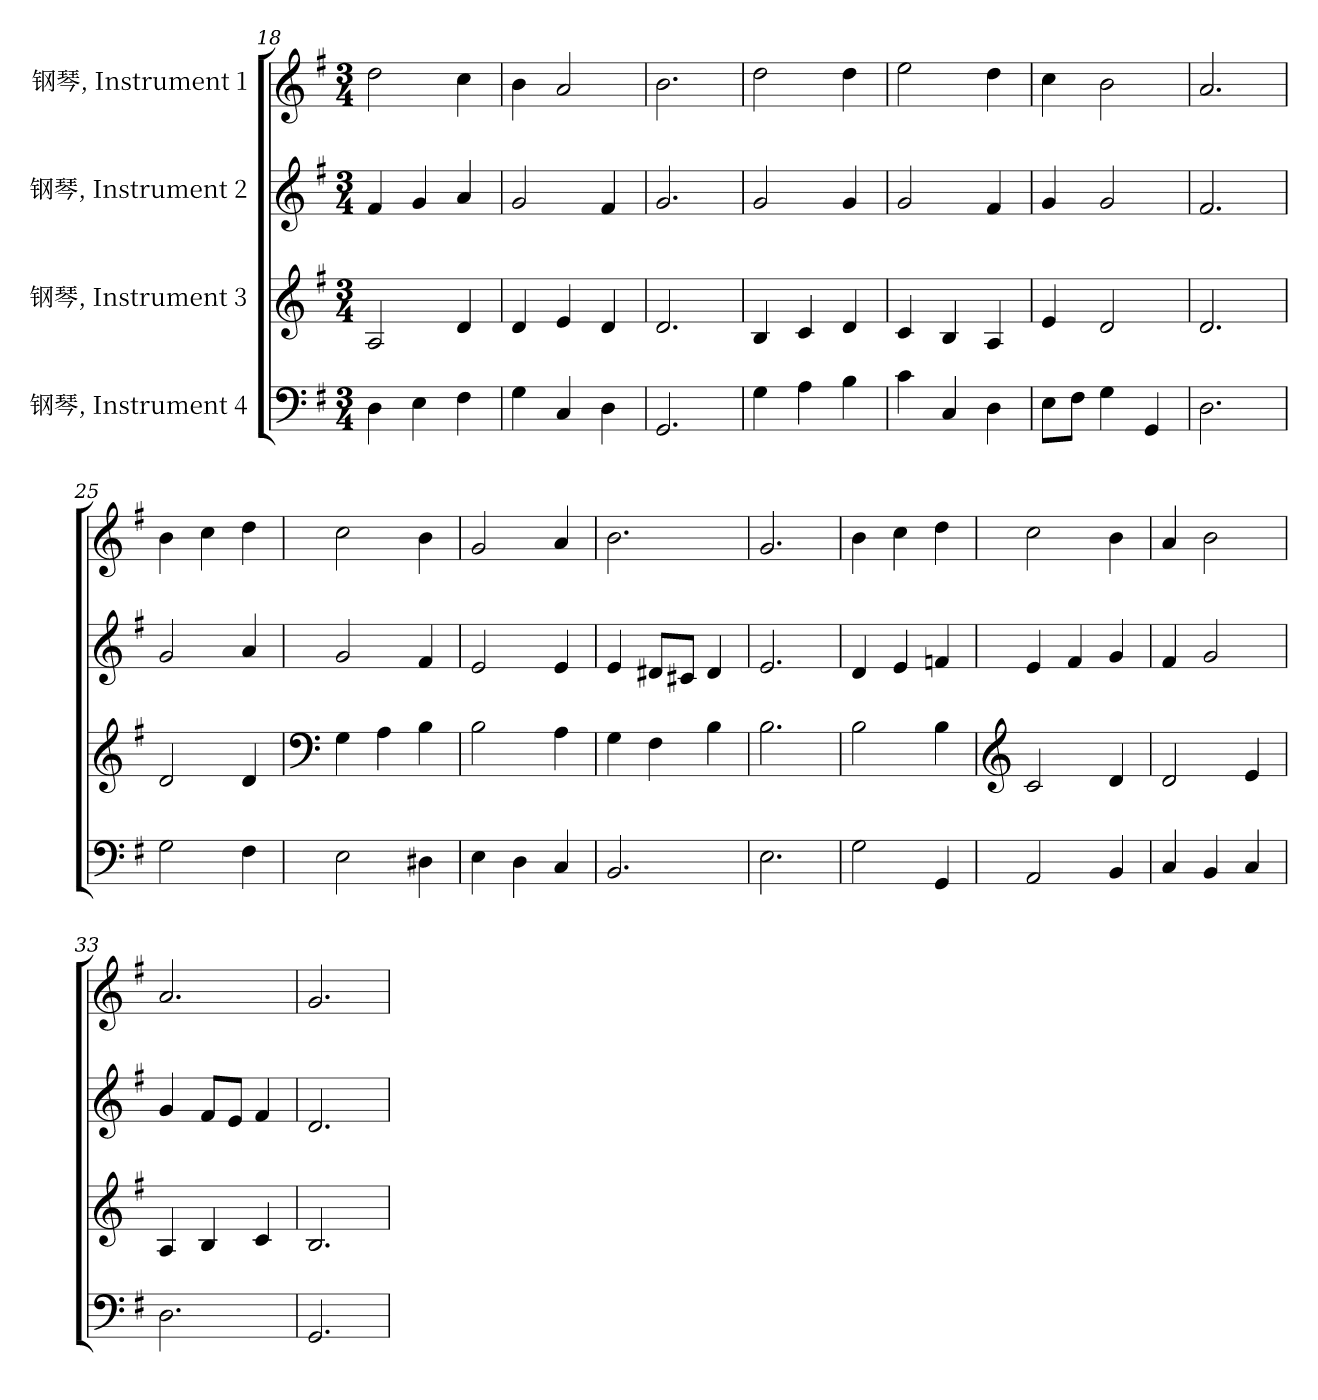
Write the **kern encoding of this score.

**kern	**kern	**kern	**kern
*part4	*part3	*part2	*part1
*staff4	*staff3	*staff2	*staff1
*I"钢琴, Instrument 4	*I"钢琴, Instrument 3	*I"钢琴, Instrument 2	*I"钢琴, Instrument 1
*clefF4	*clefG2	*clefG2	*clefG2
*k[f#]	*k[f#]	*k[f#]	*k[f#]
*M3/4	*M3/4	*M3/4	*M3/4
=18	=18	=18	=18
4D\	2A/	4f#/	2dd\
4E\	.	4g/	.
4F#\	4d/	4a/	4cc\
!!LO:LB:g=z
=19	=19	=19	=19
4G\	4d/	2g/	4b\
4C/	4e/	.	2a/
4D\	4d/	4f#/	.
=20	=20	=20	=20
2.GG/	2.d/	2.g/	2.b\
=21	=21	=21	=21
4G\	4B/	2g/	2dd\
4A\	4c/	.	.
4B\	4d/	4g/	4dd\
=22	=22	=22	=22
4c\	4c/	2g/	2ee\
4C/	4B/	.	.
4D\	4A/	4f#/	4dd\
=23	=23	=23	=23
8E\L	4e/	4g/	4cc\
8F#\J	.	.	.
4G\	2d/	2g/	2b\
4GG/	.	.	.
=24	=24	=24	=24
2.D\	2.d/	2.f#/	2.a/
=25	=25	=25	=25
2G\	2d/	2g/	4b\
.	.	.	4cc\
4F#\	4d/	4a/	4dd\
=26	=26	=26	=26
*	*clefF4	*	*
2E\	4G\	2g/	2cc\
.	4A\	.	.
4D#X\	4B\	4f#/	4b\
=27	=27	=27	=27
4E\	2B\	2e/	2g/
4D\	.	.	.
4C/	4A\	4e/	4a/
!!LO:PB:g=z
=28	=28	=28	=28
2.BB/	4G\	4e/	2.b\
.	4F#\	8d#X/L	.
.	.	8c#X/J	.
.	4B\	4d#/	.
=29	=29	=29	=29
2.E\	2.B\	2.e/	2.g/
=30	=30	=30	=30
2G\	2B\	4d/	4b\
.	.	4e/	4cc\
4GG/	4B\	4fn/	4dd\
=31	=31	=31	=31
*	*clefG2	*	*
2AA/	2c/	4e/	2cc\
.	.	4f#/	.
4BB/	4d/	4g/	4b\
=32	=32	=32	=32
4C/	2d/	4f#/	4a/
4BB/	.	2g/	2b\
4C/	4e/	.	.
=33	=33	=33	=33
2.D\	4A/	4g/	2.a/
.	4B/	8f#/L	.
.	.	8e/J	.
.	4c/	4f#/	.
=34	=34	=34	=34
2.GG/	2.B/	2.d/	2.g/
=	=	=	=
*-	*-	*-	*-
